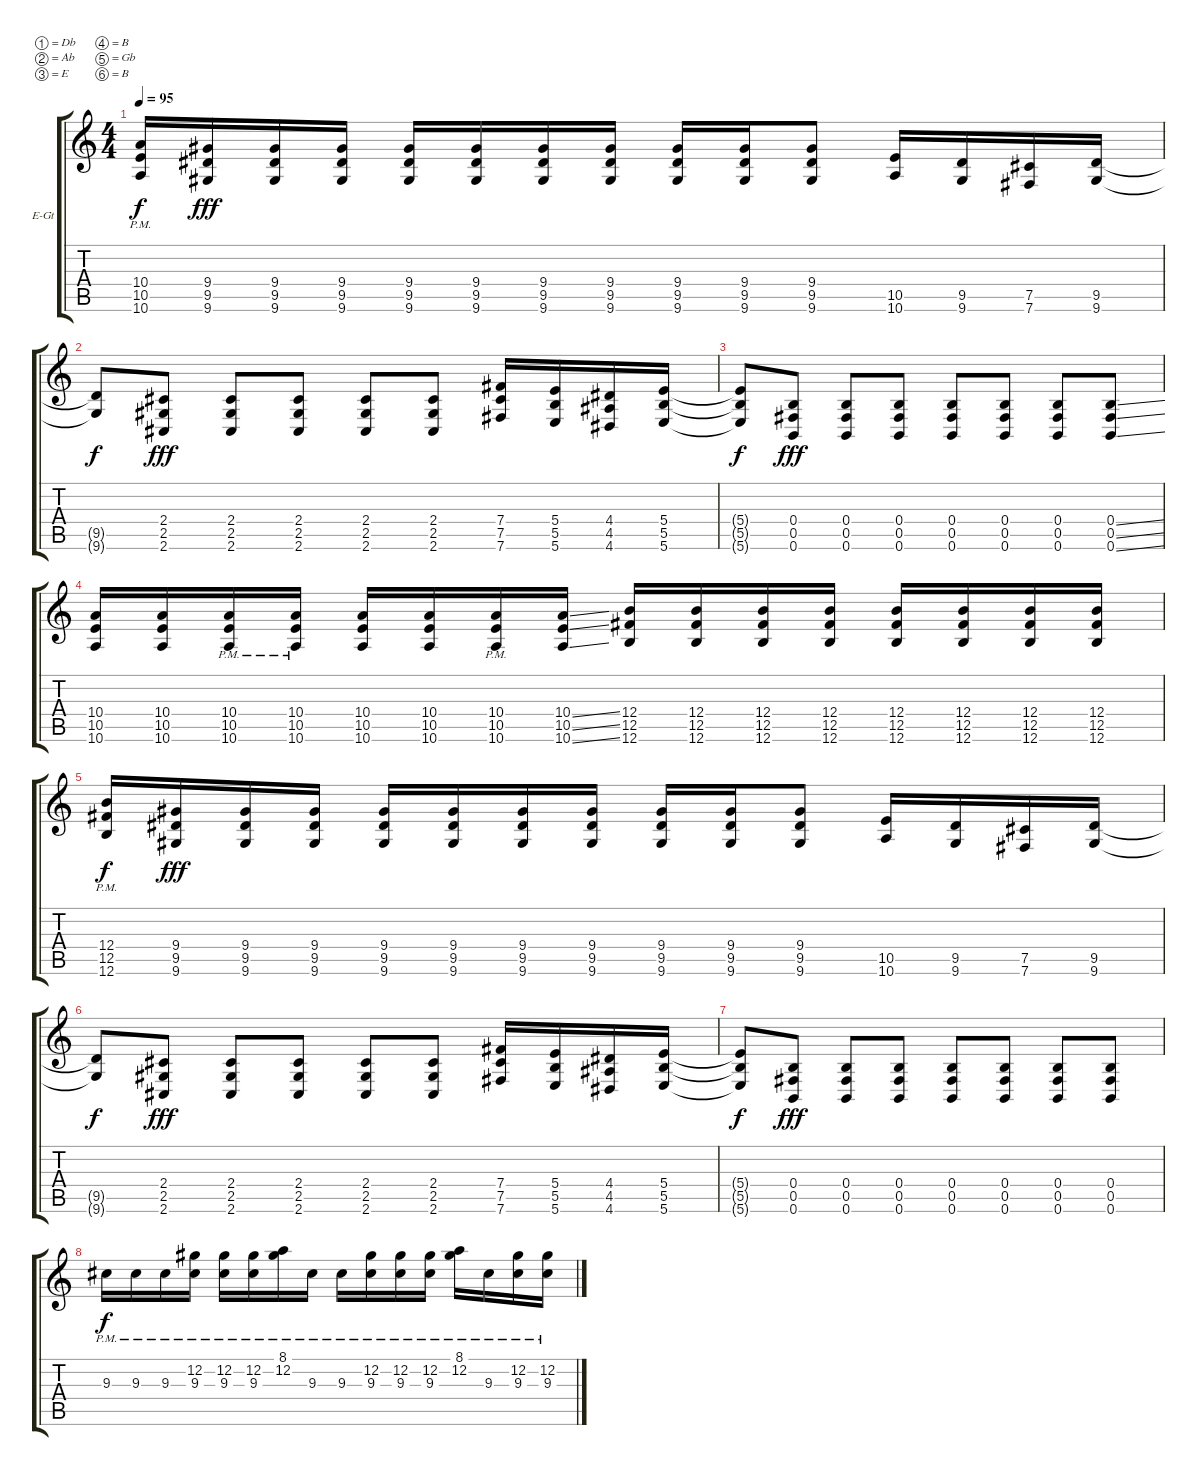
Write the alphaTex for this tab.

\defaultSystemsLayout 4
\bracketExtendMode groupsimilarinstruments
\firstSystemTrackNameOrientation horizontal
\otherSystemsTrackNameOrientation horizontal
\track ("Electric Guitar" "E-Gt") {instrument overdrivenguitar}
\staff {score tabs}
\tuning (Db4 Ab3 E3 B2 Gb2 B1)
\ts (4 4)
\tempo 95
\clef g2
\ks c
(10.4{pm t} 10.5{pm t} 10.6{pm t}).16{dy f} (9.4 9.5 9.6).16{dy fff} (9.4 9.5 9.6).16 (9.4 9.5 9.6).16 (9.4 9.5 9.6).16 (9.4 9.5 9.6).16 (9.4 9.5 9.6).16 (9.4 9.5 9.6).16 (9.4 9.5 9.6).16 (9.4 9.5 9.6).16 (9.4 9.5 9.6).8 (10.5 10.6).16 (9.5 9.6).16 (7.5 7.6).16 (9.5 9.6).16 |
(9.5{t} 9.6{t}).8{dy f} (2.4 2.5 2.6).8{dy fff} (2.4 2.5 2.6).8 (2.4 2.5 2.6).8 (2.4 2.5 2.6).8 (2.4 2.5 2.6).8 (7.4 7.5 7.6).16 (5.4 5.5 5.6).16 (4.4 4.5 4.6).16 (5.4 5.5 5.6).16 |
(5.4{t} 5.5{t} 5.6{t}).8{dy f} (0.4 0.5 0.6).8{dy fff} (0.4 0.5 0.6).8 (0.4 0.5 0.6).8 (0.4 0.5 0.6).8 (0.4 0.5 0.6).8 (0.4 0.5 0.6).8 (0.4{ss} 0.5{ss} 0.6{ss}).8 |
(10.4 10.5 10.6).16 (10.4 10.5 10.6).16 (10.4{pm} 10.5{pm} 10.6{pm}).16 (10.4{pm} 10.5{pm} 10.6{pm}).16 (10.4 10.5 10.6).16 (10.4 10.5 10.6).16 (10.4{pm} 10.5{pm} 10.6{pm}).16 (10.4{ss} 10.5{ss} 10.6{ss}).16 (12.4 12.5 12.6).16 (12.4 12.5 12.6).16 (12.4 12.5 12.6).16 (12.4 12.5 12.6).16 (12.4 12.5 12.6).16 (12.4 12.5 12.6).16 (12.4 12.5 12.6).16 (12.4 12.5 12.6).16 |
(12.4{pm} 12.5{pm} 12.6{pm}).16{dy f} (9.4 9.5 9.6).16{dy fff} (9.4 9.5 9.6).16 (9.4 9.5 9.6).16 (9.4 9.5 9.6).16 (9.4 9.5 9.6).16 (9.4 9.5 9.6).16 (9.4 9.5 9.6).16 (9.4 9.5 9.6).16 (9.4 9.5 9.6).16 (9.4 9.5 9.6).8 (10.5 10.6).16 (9.5 9.6).16 (7.5 7.6).16 (9.5 9.6).16 |
(9.5{t} 9.6{t}).8{dy f} (2.4 2.5 2.6).8{dy fff} (2.4 2.5 2.6).8 (2.4 2.5 2.6).8 (2.4 2.5 2.6).8 (2.4 2.5 2.6).8 (7.4 7.5 7.6).16 (5.4 5.5 5.6).16 (4.4 4.5 4.6).16 (5.4 5.5 5.6).16 |
(5.4{t} 5.5{t} 5.6{t}).8{dy f} (0.4 0.5 0.6).8{dy fff} (0.4 0.5 0.6).8 (0.4 0.5 0.6).8 (0.4 0.5 0.6).8 (0.4 0.5 0.6).8 (0.4 0.5 0.6).8 (0.4 0.5 0.6).8 |
9.3{pm}.16{dy f} 9.3{pm}.16 9.3{pm}.16 (12.2{pm} 9.3{pm}).16 (12.2{pm} 9.3{pm}).16 (12.2{pm} 9.3{pm}).16 (8.1{pm} 12.2{pm}).16 9.3{pm}.16 9.3{pm}.16 (12.2{pm} 9.3{pm}).16 (12.2{pm} 9.3{pm}).16 (12.2{pm} 9.3{pm}).16 (8.1{pm} 12.2{pm}).16 9.3{pm}.16 (12.2{pm} 9.3{pm}).16 (12.2{pm} 9.3{pm}).16
